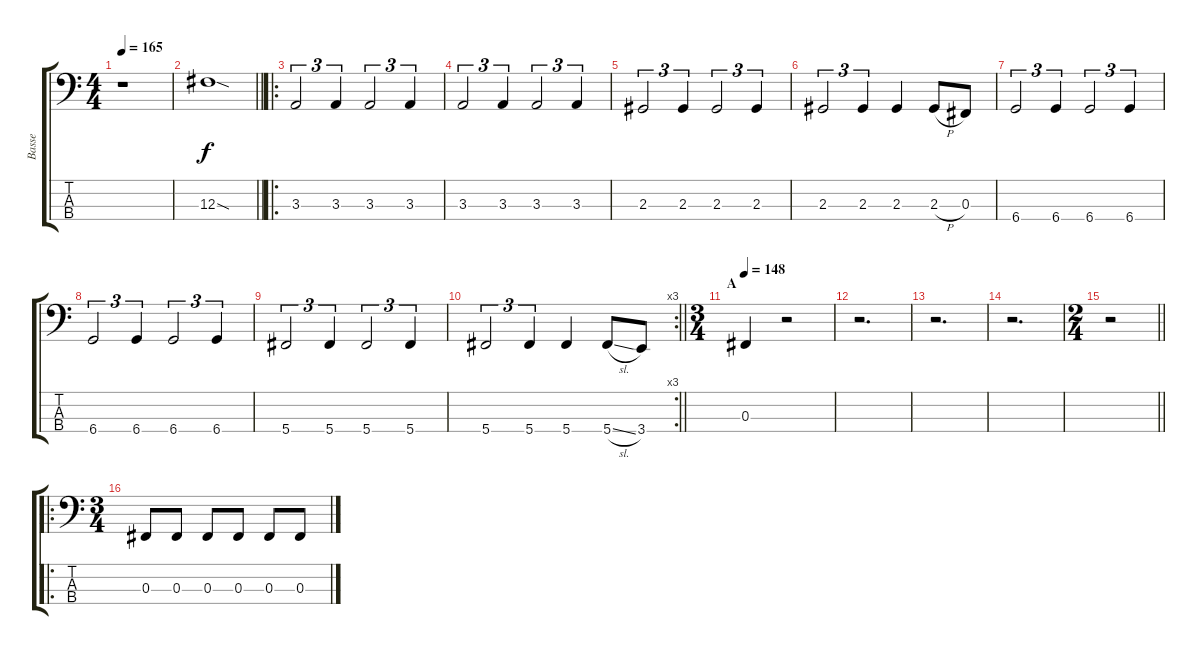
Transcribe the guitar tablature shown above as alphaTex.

\track ("Basse" "Basse") {instrument electricbassfinger}
\staff {score tabs}
\tuning (E2 B1 Gb1 Db1) {hide}
\ts (4 4)
\tempo 165
\clef f4
\ks c
r.1{dy f} |
\barLineRight lightlight
12.3{sod}.1 |
\ro
3.3.2{tu (3 2)} 3.3.4{tu (3 2)} 3.3.2{tu (3 2)} 3.3.4{tu (3 2)} |
3.3.2{tu (3 2)} 3.3.4{tu (3 2)} 3.3.2{tu (3 2)} 3.3.4{tu (3 2)} |
2.3.2{tu (3 2)} 2.3.4{tu (3 2)} 2.3.2{tu (3 2)} 2.3.4{tu (3 2)} |
2.3.2{tu (3 2)} 2.3.4{tu (3 2)} 2.3.4 2.3{h}.8 0.3.8 |
6.4.2{tu (3 2)} 6.4.4{tu (3 2)} 6.4.2{tu (3 2)} 6.4.4{tu (3 2)} |
6.4.2{tu (3 2)} 6.4.4{tu (3 2)} 6.4.2{tu (3 2)} 6.4.4{tu (3 2)} |
5.4.2{tu (3 2)} 5.4.4{tu (3 2)} 5.4.2{tu (3 2)} 5.4.4{tu (3 2)} |
\rc 3
\barLineRight lightlight
5.4.2{tu (3 2)} 5.4.4{tu (3 2)} 5.4.4 5.4{sl}.8 3.4.8 |
\ts (3 4)
\section ("" "A")
\tempo 148
0.3.4 r.2 |
r.2{d} |
r.2{d} |
r.2{d} |
\ts (2 4)
\barLineRight lightlight
r.2 |
\ro
\ts (3 4)
\section ("" "")
0.3.8 0.3.8 0.3.8 0.3.8 0.3.8 0.3.8
